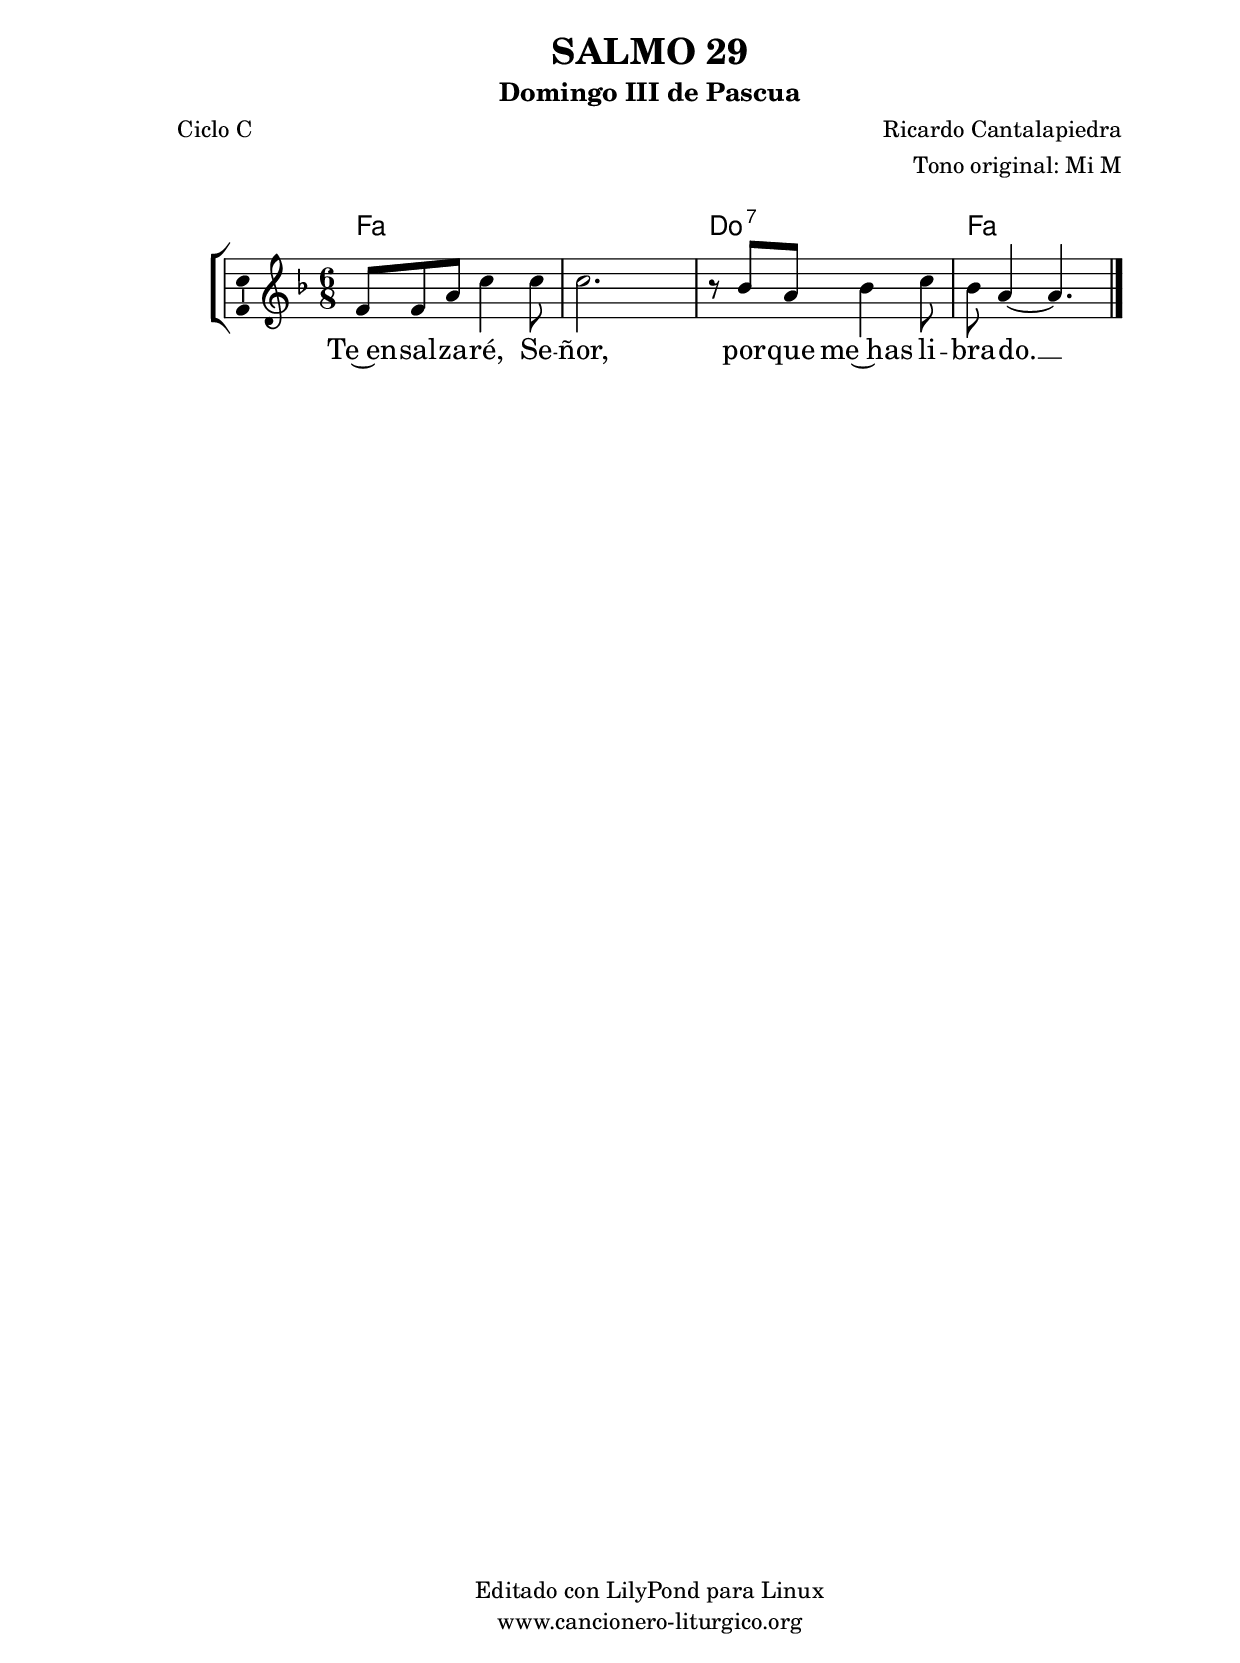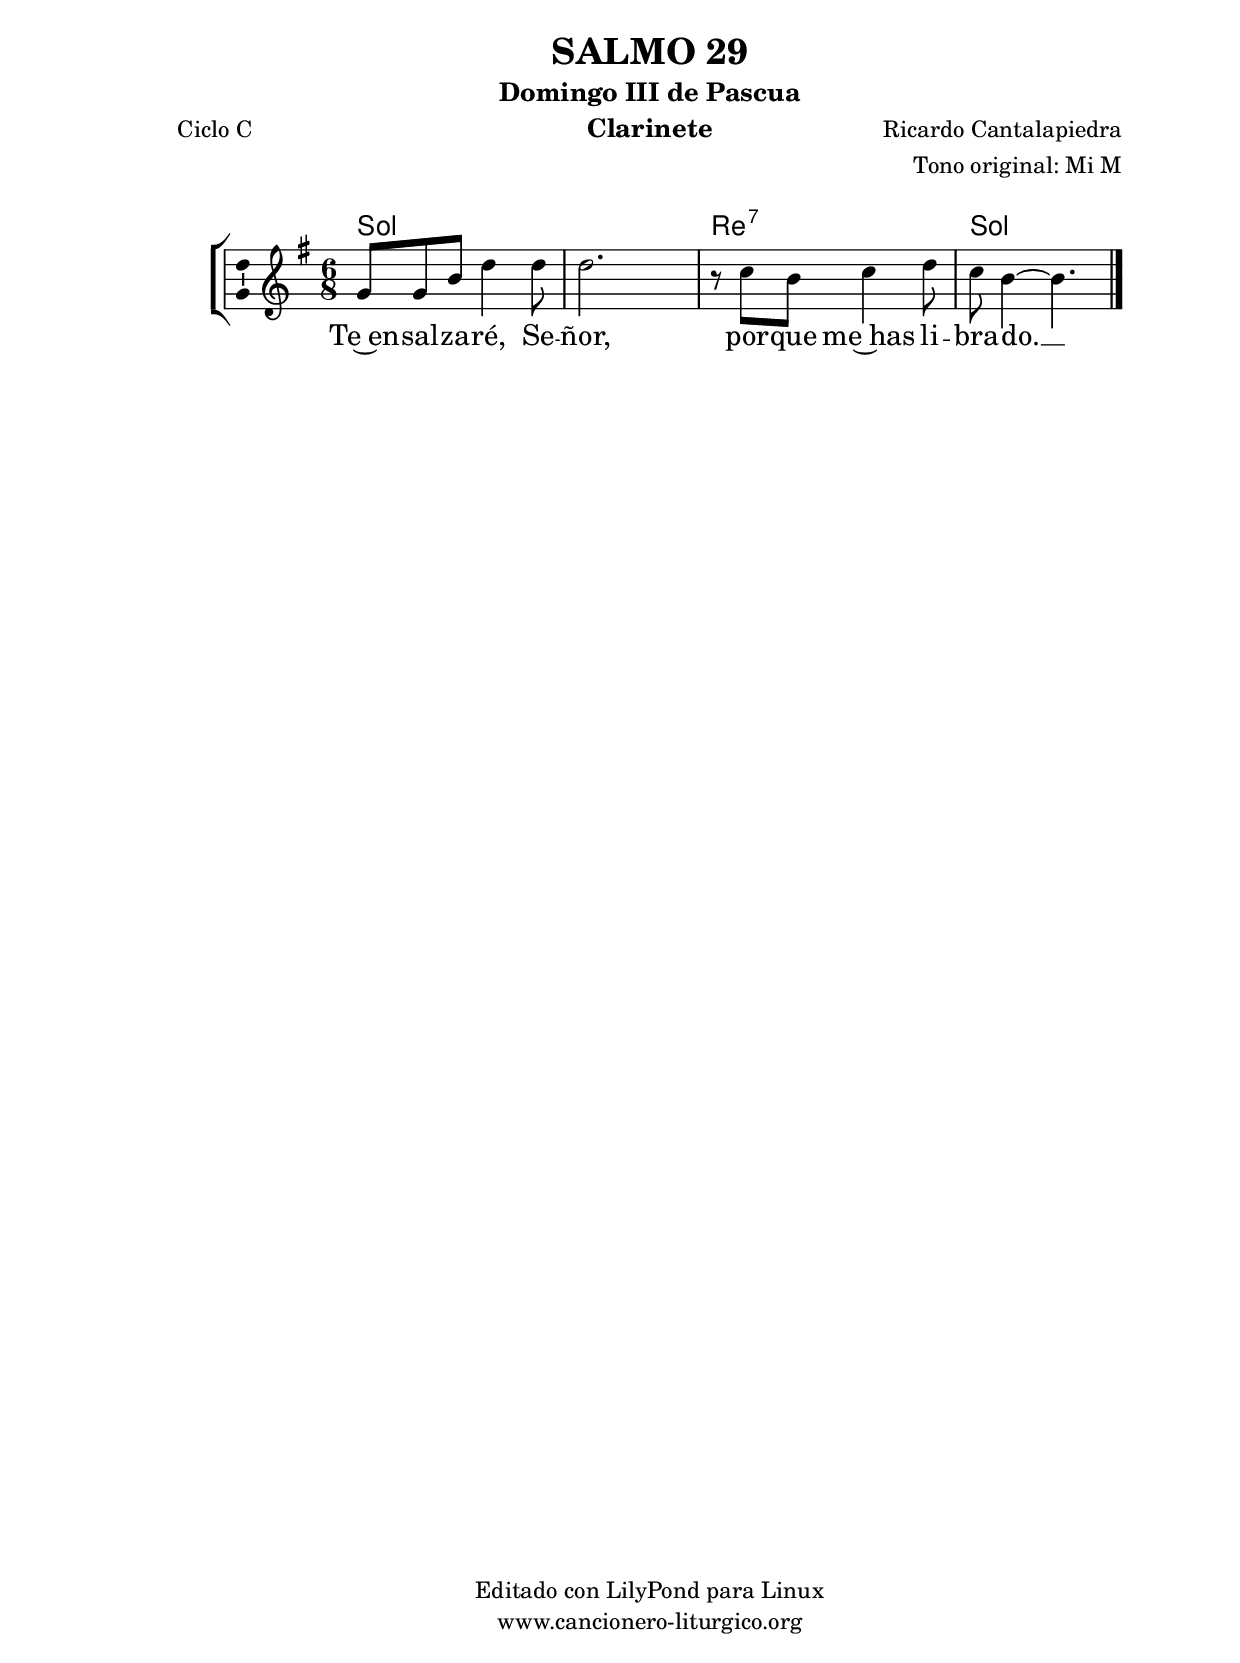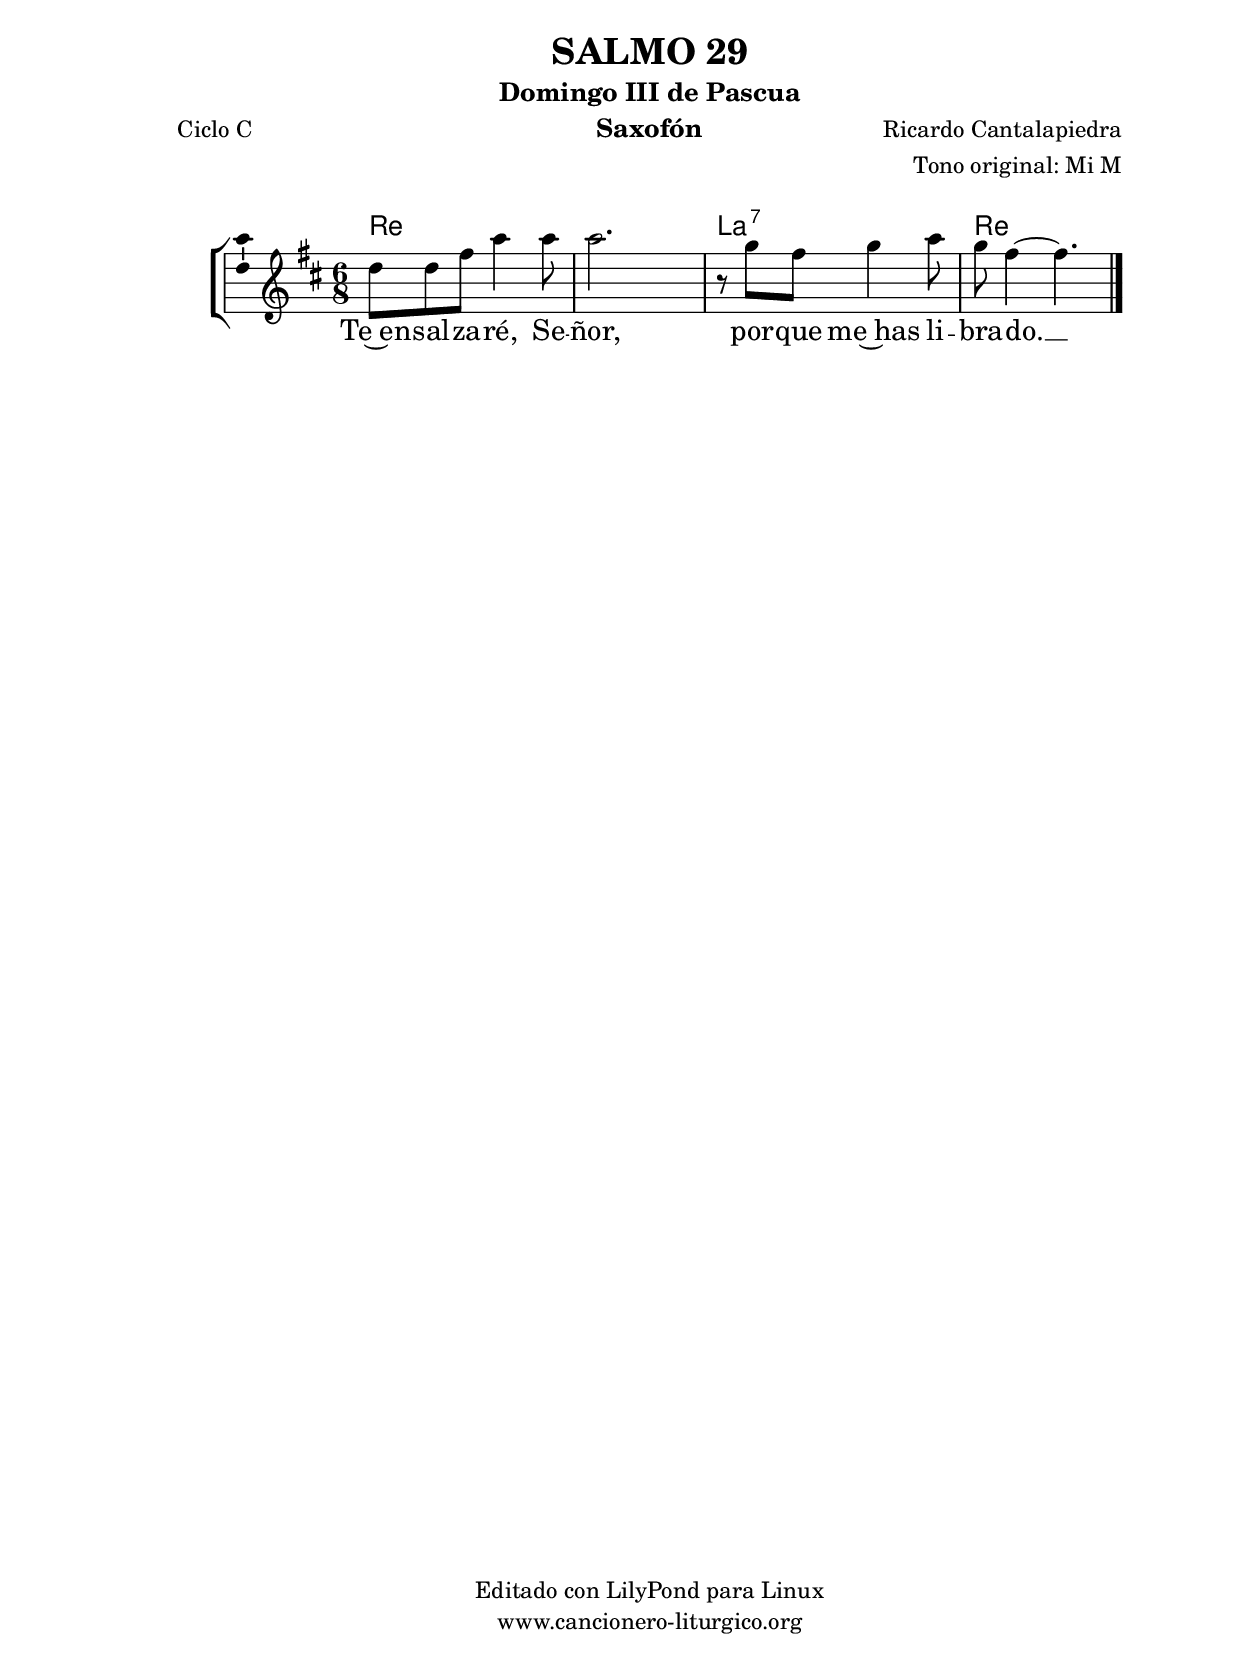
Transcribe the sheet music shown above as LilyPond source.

%
%para convertir .midi en .wav:
%timidity filename.midi -Ow -o finename.wav
%
%
%Para convertir de .wav a .mp3:
%lame -h -m j filename.wav
%
%
%para escuchar el midi:
%timidity nombrefichero.midi
%


%versión de lilypond para la que se ha escrito esta partitura:
\version "2.16.0"

	%Tamaño papel
	#(set-default-paper-size "a4")
	%Tamaño partitura
	#(set-global-staff-size 20)
	%No responde al pulsar sobre una nota
	#(ly:set-option 'point-and-click #f)

%parámetros del encabezamiento:
\header {
	title = "SALMO 29"
	subtitle = "Domingo III de Pascua"
	composer = "Ricardo Cantalapiedra"
	poet = "Ciclo C"
	meter = ""
	arranger = "Tono original: Mi M"
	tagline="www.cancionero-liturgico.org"
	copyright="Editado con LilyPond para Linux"
	}

%parámetros asociados al papel:
\paper  {
	oddHeaderMarkup = \markup {\fill-line { \on-the-fly #not-first-page \fromproperty #'header:title \on-the-fly #not-first-page \fromproperty #'header:composer }}
	evenHeaderMarkup = \markup {\fill-line { \fromproperty #'header:composer \fromproperty #'header:title }}
	#(set-paper-size "a4")
	print-page-number = ##f
	first-page-number = 1
	print-first-page-number = ##f
%	head-separation = 3.0 \cm
	top-margin = 2.0 \cm
	bottom-margin = 0.5\cm
%%%	bottom-margin = -1.0\cm
	left-margin = 3.0 \cm
	line-width = 16.0 \cm 
	indent = 8\mm
	interscoreline = 2.\mm
	between-system-space = 15\mm
%	para que las partituras no llenen la hoja:
	ragged-bottom = ##t
%	idem para la última hoja:
	ragged-last-bottom = ##f
%	para que las partituras llenen el ancho del papel:
	ragged-last = ##f
	after-title-space = 2.5 \cm
%page-count=1
%system-count=8

	%Flexible Vertical Spacing
%	markup-markup-spacing =
%	#'((basic-distance . 15) (minimum-distance . 15) (padding . 3))
	markup-system-spacing =
	#'((basic-distance . 15) (minimum-distance . 15) (padding . 3))
	system-system-spacing =
	#'((basic-distance . 15) (minimum-distance . 15) (padding . 3))
	score-system-spacing =
	#'((basic-distance . 15) (minimum-distance . 15) (padding . 5))
%	top-system-spacing = % header
%	#'((basic-distance . 8) (minimum-distance . 0) (padding . 3))
%	top-markup-spacing =
%	#'((basic-distance . 20) (minimum-distance . 20) (padding . 3))
	last-bottom-spacing = % footer
	#'((basic-distance . 5) (minimum-distance . 5) (padding . 3))
%	score-markup-spacing =
%	#'((basic-distance . 16) (minimum-distance . 13) (padding . 3))

	}


%parámetros que afectan a toda la partitura:
global =  {
	%clave de sol (G):
	\clef G
	%armadura:
	\transpose e f
	\key e \major
	\tempo 4=80
	\set Score.tempoHideNote = ##t
	}


acordes = {
	\italianChords
	\chordmode {
	\transpose e f
{

e4. e e e b:7 b:7 e e 

	}
	}
}

melodia = 
	\transpose e f
{
	\relative c'{
	\time 2/4

\time 6/8

e8 e gis b4 b8
b2.
r8 a8 gis a4 b8
a8 gis4~gis4.

	\bar "|."
	}
	}


texto = \lyricmode {
Te~en -- sal -- za -- ré, Se -- ñor,
por -- que me~has li -- bra -- do. __
	}


acordesStaff = \context ChordNames = acordesStaff <<
	\set chordChanges = ##t
	\acordes
	>>


vozStaff = \context Voice = vozStaff
\with {\consists "Ambitus_engraver"}
<<
%	\set Staff.instrumentName = ""
%	\set Staff.shortInstrumentName = ""
%	\set Staff.midiInstrument = #"clarinet"
%	\set Staff.midiInstrument = #"cello"
%	\set Staff.midiInstrument = #"flute"
	\set Staff.midiInstrument = #"electric guitar (jazz)"
%	\set Staff.midiInstrument = #"english horn"
%	\set Staff.midiInstrument = #"violin"
%	\set Staff.midiInstrument = #"glockenspiel"
	\set Staff.midiMinimumVolume = #0.7
	\set Staff.midiMaximumVolume = #0.9
	\global
	\melodia
	>>


textoStaff = \context Lyrics = textoStaff <<
	\lyricsto vozStaff \texto
	>>

\book {
	\score {
		\context ChoirStaff {
			\override StaffGroup.SystemStartBracket #'collapse-height = #1
			\override Score.SystemStartBar #'collapse-height = #1
			<<
			\acordesStaff
			\vozStaff
			\textoStaff
			>>
			}
		\layout {
	    		\context {
				\Lyrics
				\override LyricText #'font-size = #2
				}
	   		 \context {
				\Score
				%fontSize = #3
				\override StaffSymbol #'staff-space = #(magstep +3)
				%\override Beam #'thickness = #0.55
				%\override SpacingSpanner #'spacing-increment = #1.0
				%\override Slur #'height-limit = #1.5
				}
			}
		}
	\score {
		\unfoldRepeats
		\context ChoirStaff {
			<<
			\acordesStaff
			\vozStaff
			>>
			}
		\midi {
	  		\context {
	  			\Score
				tempoWholesPerMinute = #(ly:make-moment 70 4)
				}
			}
		}
	}

%Partitura para clarinete
#(define output-suffix "C")
\book {
	\header{
		instrument = "Clarinete"
		}
	\score {
		\context ChoirStaff {
			\override StaffGroup.SystemStartBracket #'collapse-height = #1
			\override Score.SystemStartBar #'collapse-height = #1
\transpose c d
			<<
			\acordesStaff
			\vozStaff
			\textoStaff
			>>
			}
		\layout {
	    		\context {
				\Lyrics
				\override LyricText #'font-size = #2
				}
	   		 \context {
				\Score
				%fontSize = #3
				\override StaffSymbol #'staff-space = #(magstep +3)
				%\override Beam #'thickness = #0.55
				%\override SpacingSpanner #'spacing-increment = #1.0
				%\override Slur #'height-limit = #1.5
				}
			}
		}
	}

%Partitura para saxofón
#(define output-suffix "S")
\book {
	\header{
		instrument = "Saxofón"
		}
	\score {
		\context ChoirStaff {
			\override StaffGroup.SystemStartBracket #'collapse-height = #1
			\override Score.SystemStartBar #'collapse-height = #1
\transpose c a
			<<
			\acordesStaff
			\vozStaff
			\textoStaff
			>>
			}
		\layout {
	    		\context {
				\Lyrics
				\override LyricText #'font-size = #2
				}
	   		 \context {
				\Score
				%fontSize = #3
				\override StaffSymbol #'staff-space = #(magstep +3)
				%\override Beam #'thickness = #0.55
				%\override SpacingSpanner #'spacing-increment = #1.0
				%\override Slur #'height-limit = #1.5
				}
			}
		}
	}

